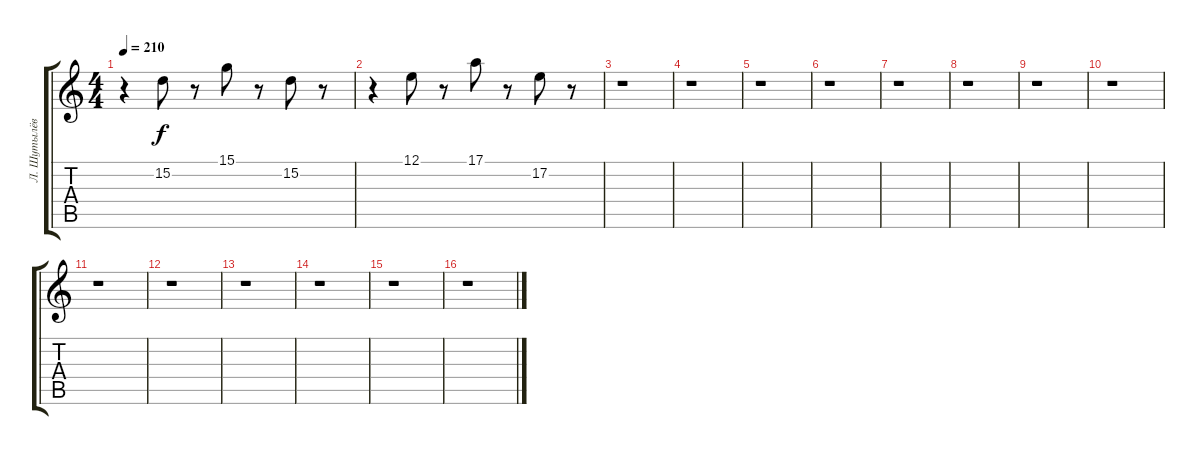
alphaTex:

\track ("Л. Шутылёв" "Л. Шутылёв") {instrument musicbox}
\staff {score tabs}
\tuning (E4 B3 G3 D3 A2 E2) {hide}
\ts (4 4)
\tempo 210
\clef g2
\ks c
r.4{dy f} 15.2.8 r.8 15.1.8 r.8 15.2.8 r.8 |
r.4 12.1.8 r.8 17.1.8 r.8 17.2.8 r.8 |
r.1 |
r.1 |
r.1 |
r.1 |
r.1 |
r.1 |
r.1 |
r.1 |
r.1 |
r.1 |
r.1 |
r.1 |
r.1 |
r.1
